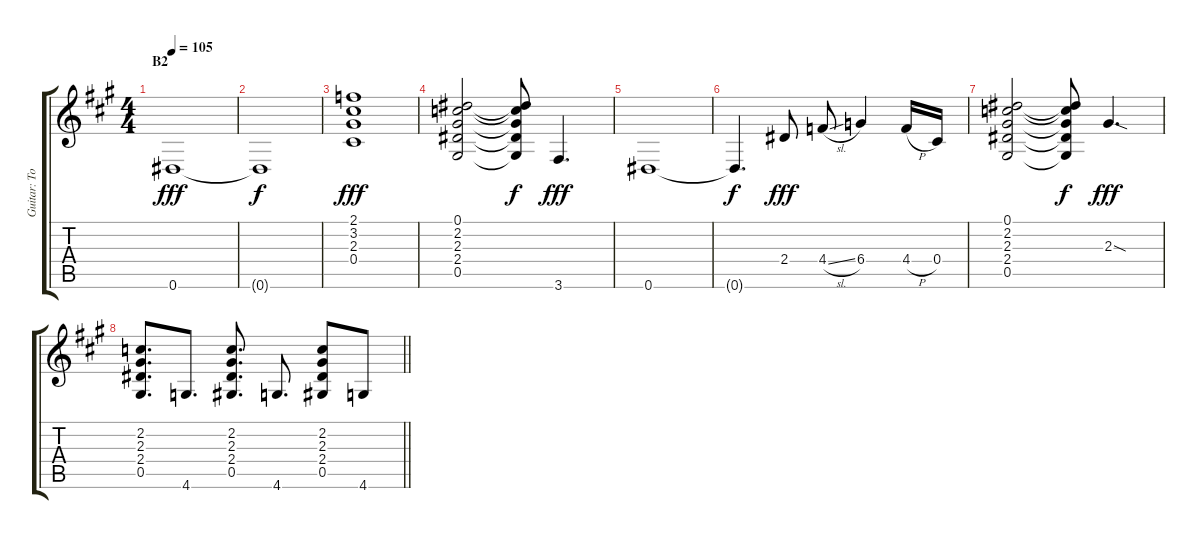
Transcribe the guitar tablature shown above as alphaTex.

\track ("Guitar: Tony" "Guitar: To") {instrument overdrivenguitar}
\staff {score tabs}
\tuning (Eb4 Bb3 Gb3 Db3 Ab2 Eb2) {hide}
\ts (4 4)
\section ("" "B2")
\tempo 105
\clef g2
\ks a
0.6.1{dy fff} |
0.6{t}.1{dy f} |
(2.1 3.2 2.3 0.4).1{dy fff} |
(0.1 2.2 2.3 2.4 0.5).2 (0.1{t} 2.2{t} 2.3{t} 2.4{t} 0.5{t}).8{dy f} 3.6.4{d dy fff} |
0.6.1 |
0.6{t}.4{d dy f} 2.4.8{dy fff} 4.4{sl}.8 6.4.4 4.4{h}.16 0.4.16 |
(0.1 2.2 2.3 2.4 0.5).2 (0.1{t} 2.2{t} 2.3{t} 2.4{t} 0.5{t}).8{dy f} 2.3{sod}.4{d dy fff} |
\barLineRight lightlight
(2.2 2.3 2.4 0.5).8{d} 4.6.8{d} (2.2 2.3 2.4 0.5).8{d} 4.6.8{d} (2.2 2.3 2.4 0.5).8 4.6.8
